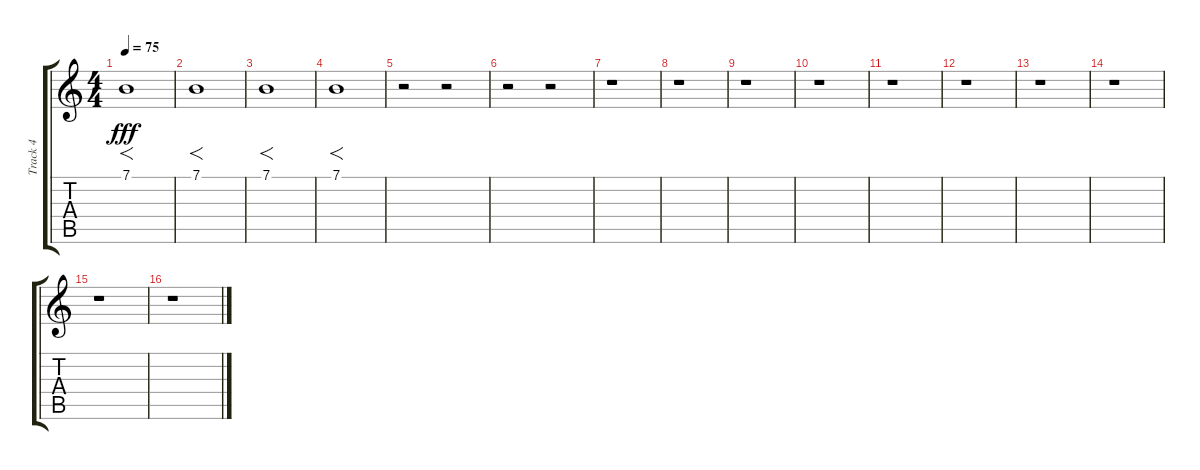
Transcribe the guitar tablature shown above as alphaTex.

\track ("Track 4" "Track 4") {instrument choiraahs}
\staff {score tabs}
\tuning (E4 B3 G3 D3 A2 E2) {hide}
\ts (4 4)
\tempo 75
\clef g2
\ks c
7.1.1{f dy fff} |
7.1.1{f} |
7.1.1{f} |
7.1.1{f} |
r.2 r.2 |
r.2 r.2 |
r.1 |
r.1 |
r.1 |
r.1 |
r.1 |
r.1 |
r.1 |
r.1 |
r.1 |
r.1
